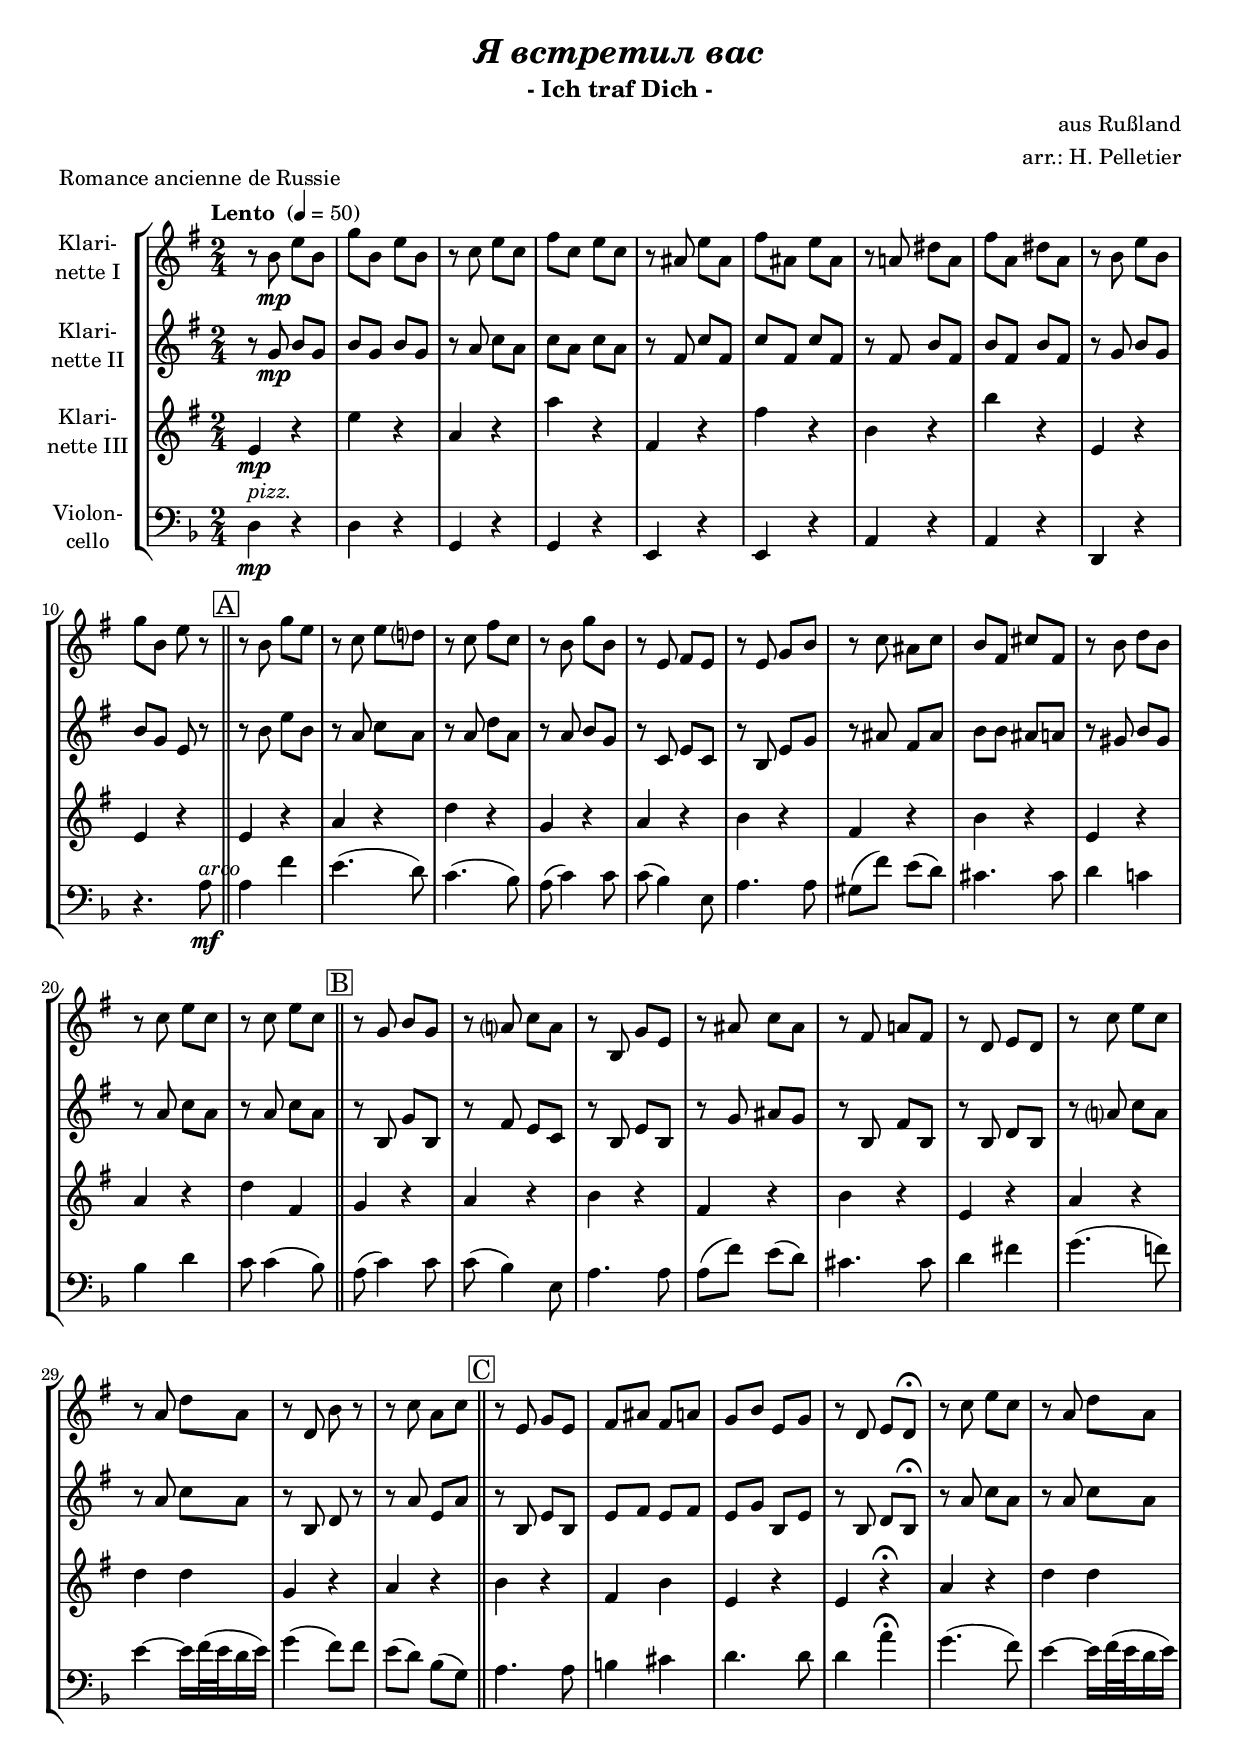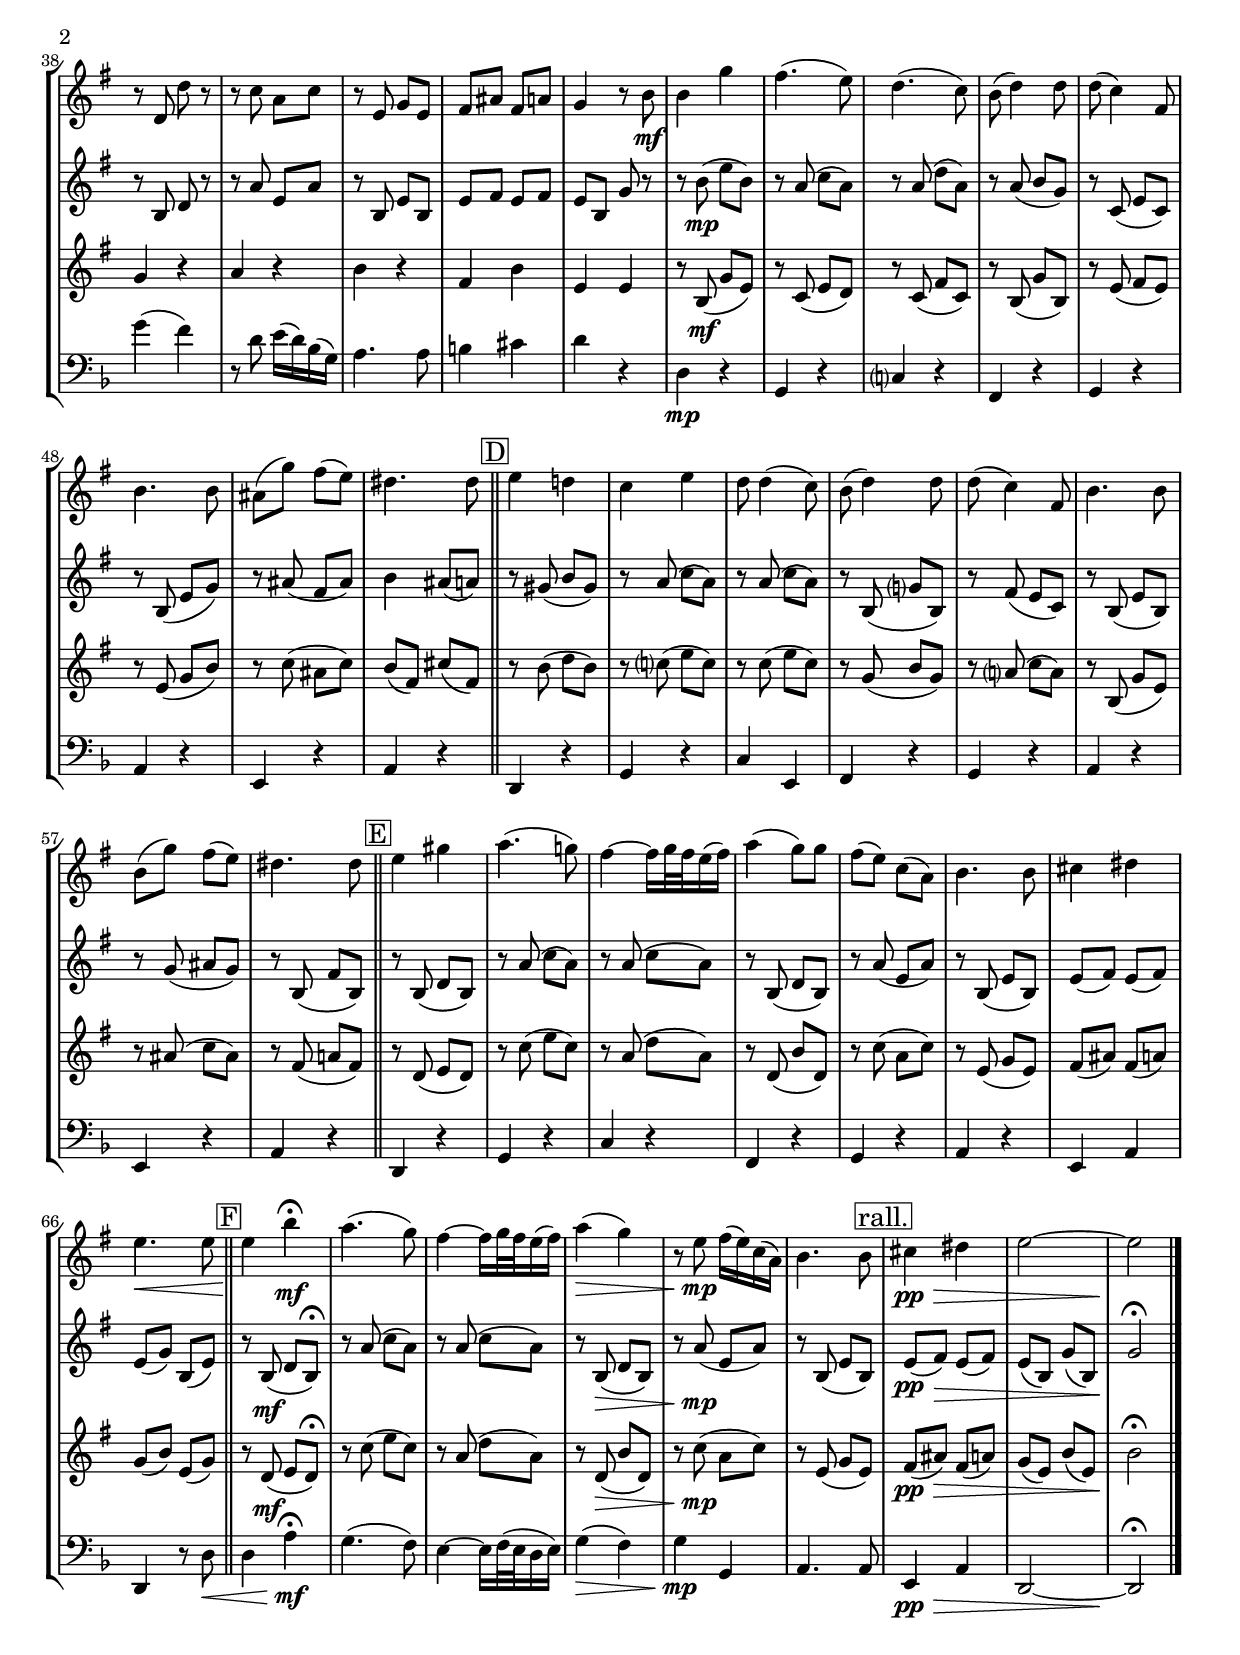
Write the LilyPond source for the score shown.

\version "2.18.2"
\include "deutsch.ly"
  
#(set-global-staff-size 18.5)

\header {
  title     = \markup \bold \italic "Я встретил вас"
  subtitle  = "- Ich traf Dich -"
  composer  = "aus Rußland"
  arranger  = "arr.: H. Pelletier"
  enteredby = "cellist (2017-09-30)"
  piece     = "Romance ancienne de Russie"
}

voiceconsts = {
  \key e \minor
  \time 2/4
  \clef "treble"
  \numericTimeSignature
  \compressFullBarRests
  % Set default beaming for all staves
%  \set Timing.beamExceptions = #'()
%  \set Timing.baseMoment     = #(ly:make-moment 1 4)
%  \set Timing.beatStructure  = #'(1 1 1)
  \tempo "Lento " 4=50
}

mifl = "flute"
mikl = "clarinet"
mist = "string ensemble 1"
miba = "cello"
milo = "harpsichord"

boxa = { \bar "||" \mark \markup \box "A" }
boxb = { \bar "||" \mark \markup \box "B" }
boxc = { \bar "||" \mark \markup \box "C" }
boxd = { \bar "||" \mark \markup \box "D" }
boxe = { \bar "||" \mark \markup \box "E" }
boxf = { \bar "||" \mark \markup \box "F" }

arco = \markup \italic "arco"
pizz = \markup \italic "pizz."
rall = \mark \markup \box "rall."

va = \relative c'' {
  \voiceconsts

  r8 h\mp e h
  g' h, e h
  r c e c
  fis c e c
  r ais e' ais,
  fis' ais, e' ais,
  r a! dis a
  fis' a, dis a
  
  r h e h
  g' h, e r \boxa
  r h g' e
  r c e d?
  r c fis c
  r h g' h,
  r e, fis e
  r e g h
  r c ais c
  
  h fis cis' fis,
  r h d h
  r c e c
  r c e c \boxb
  r g h g
  r a? c a
  r h, g' e
  r ais c ais

  r fis a! fis
  r d e d
  r c' e c
  r a d a
  r d, h' r
  r c a c \boxc
  r e, g e
  fis ais fis a
  g h e, g

  r d e d\fermata
  r c' e c
  r a d a
  r d, d' r
  r c a c
  r e, g e
  fis ais fis a
  g4 r8 h\mf
  h4 g'

  fis4.( e8)
  d4.( c8)
  h( d4) d8
  d( c4) fis,8
  h4. h8
  ais( g') fis( e)
  dis4. dis8 \boxd
  e4 d!
  c e
  d8 d4( c8)
  h( d4) d8

  d( c4) fis,8
  h4. h8
  h( g') fis( e)
  dis4. dis8 \boxe
  e4 gis
  a4.( g!8)
  fis4~ fis16 g32 fis e16( fis)
  a4( g8) g
  fis( e) c( a)
  h4. h8

  cis4 dis
  e4.\< e8 \boxf
  e4\! h'\fermata\mf
  a4.( g8)
  fis4~ fis16 g32 fis e16( fis)
  a4(\> g)
  r8 e\!\mp fis16( e) c( a)
  h4. h8 \rall
  cis4\pp\> dis
  e2~
  e\! \bar "|."
}

vb = \relative c'' {
  \voiceconsts

  r8 g\mp h g
  h g h g
  r a c a
  c a c a
  r fis c' fis,
  c' fis, c' fis,
  r fis h fis
  h fis h fis
  
  r g h g
  h g e r \boxa
  r h' e h
  r a c a
  r a d a
  r a h g
  r c, e c
  r h e g
  
  r ais fis ais
  h h ais a
  r gis h gis
  r a c a
  r a c a \boxb
  r h, g' h,
  r fis' e c
  r h e h

  r g' ais g
  r h, fis' h,
  r h d h
  r a'? c a
  r a c a
  r h, d r
  r a' e a \boxc
  r h, e h

  e fis e fis
  e g h, e
  r h d h\fermata
  r a' c a
  r a c a
  r h, d r
  r a' e a
  r h, e h

  e fis e fis
  e h g' r
  r h(\mp e h)
  r a( c a)
  r a( d a)
  r a( h g)
  r c,( e c)
  r h( e g)

  r ais( fis ais)
  h4 ais8( a) \boxd
  r gis( h gis)
  r a( c a)
  r a( c a)
  r h,( g'? h,)
  r fis'( e c)
  r h( e h)

  r g'( ais g)
  r h,( fis' h,) \boxe
  r h( d h)
  r a'( c a)
  r a( c a)
  r h,( d h)
  r a'( e a)
  r h,( e h)

  e( fis) e( fis)
  e( g) h,( e) \boxf
  r h(\mf d h)\fermata
  r a'( c a)
  r a( c a)
  r h,(\> d h)
  r a'(\!\mp e a)
  r h,( e h) \rall
  e(\pp fis)\> e( fis)

  e( h) g'( h,)
  g'2\!\fermata \bar "|."
}

vc = \relative c' {
  \voiceconsts

  e4\mp r
  e' r
  a, r
  a' r
  fis, r
  fis' r
  h, r
  h' r
  e,, r
  e r \boxa
  e r
  a r
  d r
  g, r

  a r
  h r
  fis r
  h r
  e, r
  a r
  d fis, \boxb
  g r
  a r
  h r
  fis r
  h r
  e, r
  a r
  d d

  g, r
  a r \boxc
  h r
  fis h
  e, r
  e r\fermata
  a r
  d d
  g, r
  a r
  h r
  fis h
  e, e
  r8 h(\mf g' e)

  r c( e d)
  r c( fis c)
  r h( g' h,)
  r e( fis e)
  r e( g h)
  r c( ais c)
  h( fis) cis'( fis,) \boxd
  r h( d h)
  r c?( e c)

  r c( e c)
  r g( h g)
  r a?( c a)
  r h,( g' e)
  r ais( c ais)
  r fis( a! fis) \boxe
  r d( e d)
  r c'( e c)

  r a( d a)
  r d,( h' d,)
  r c'( a c)
  r e,( g e)
  fis( ais) fis( a)
  g( h) e,( g) \boxf
  r d(\mf e d)\fermata
  r c'( e c)

  r a( d a)
  r d,(\> h' d,)
  r c'(\!\mp a c)
  r e,( g e) \rall
  fis(\pp\> ais) fis( a)
  g( e) h'( e,)
  h'2\!\fermata \bar "|."
}

vd = \relative c {
  \voiceconsts
  \clef "bass"

  e4^\pizz\mp r
  e r
  a, r
  a r
  fis r
  fis r
  h r
  h r
  e, r
  r4. h''8^\arco\mf \boxa
  
  h4 g'
  fis4.( e8)
  d4.( c8)
  h( d4) d8
  d( c4) fis,8
  h4. h8
  ais( g') fis( e)
  dis4. dis8
  
  e4 d!
  c e
  d8 d4( c8) \boxb
  h( d4) d8
  d( c4) fis,8
  h4. h8
  h( g') fis( e)
  dis4. dis8

  e4 gis
  a4.( g!8)
  fis4~ fis16 g32( fis e16 fis)
  a4( g8) g
  fis( e) c( a) \boxc
  h4. h8

  cis4 dis
  e4. e8
  e4 h'\fermata
  a4.( g8)
  fis4~ fis16 g32( fis e16 fis)
  a4( g)

  r8 e fis16( e) c( a)
  h4. h8
  cis4 dis
  e4 r
  e,\mp r
  a, r
  d? r
  g, r
  a r

  h r
  fis r
  h r \boxd
  e, r
  a r
  d fis,
  g r
  a r
  h r
  fis r
  h r \boxe

  e, r
  a r
  d r
  g, r
  a r
  h r
  fis h
  e, r8 e'\< \boxf
  e4 h'\fermata\!\mf
  a4.( g8)

  fis4~ fis16 g32( fis e16 fis)
  a4(\> g)
  a\!\mp a,
  h4. h8 \rall
  fis4\pp\> h
  e,2~
  e\!\fermata \bar "|."
}


music = \new StaffGroup <<
      \new Staff {
	\set Staff.midiInstrument = \mikl
	\set Staff.instrumentName = \markup \center-column { "Klari-" "nette I" }
	\transpose e e { \va }
      }

      \new Staff {
	\set Staff.midiInstrument = \mikl
	\set Staff.instrumentName = \markup \center-column { "Klari-" "nette II" }
	\transpose e e { \vb }
      }

      \new Staff {
	\set Staff.midiInstrument = \mikl
	\set Staff.instrumentName = \markup \center-column { "Klari-" "nette III" }
	\transpose e e { \vc }
      }

      \new Staff {
	\set Staff.midiInstrument = \miba
	\set Staff.instrumentName = \markup \center-column { "Violon-" "cello" }
	\transpose e d { \vd }
      }
>>

\book {
  \score {
    \music
    \layout {}
  }

  \score {
    \unfoldRepeats \music

    \midi {
      \context {
        \Score
      }
    }
  }
}
